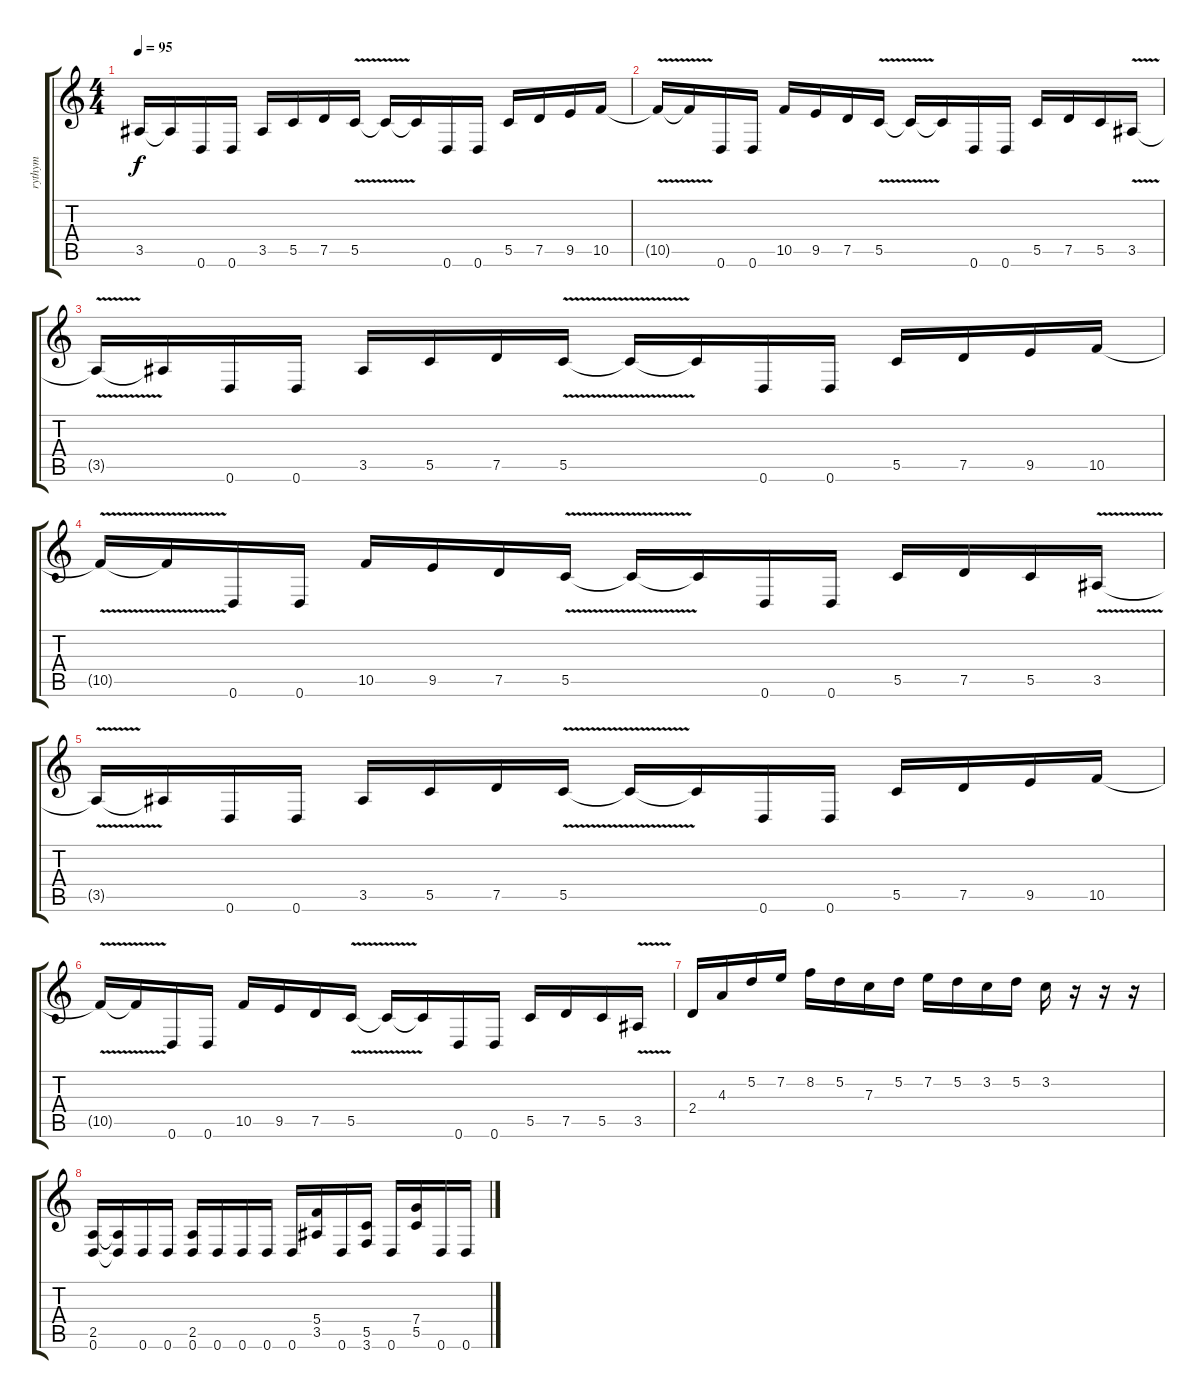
\track ("rythym" "rythym") {instrument distortionguitar}
\staff {score tabs}
\tuning (D4 A3 F3 C3 G2 D2) {hide}
\ts (4 4)
\tempo 95
\clef g2
\ks c
3.5{t}.16{dy f} 3.5{t}.16 0.6.16 0.6.16 3.5.16 5.5.16 7.5.16 5.5{v}.16 5.5{t}.16 5.5{t}.16 0.6.16 0.6.16 5.5.16 7.5.16 9.5.16 10.5.16 |
10.5{v t}.16 10.5{t}.16 0.6.16 0.6.16 10.5.16 9.5.16 7.5.16 5.5{v}.16 5.5{t}.16 5.5{t}.16 0.6.16 0.6.16 5.5.16 7.5.16 5.5.16 3.5{v}.16 |
3.5{t}.16 3.5{t}.16 0.6.16 0.6.16 3.5.16 5.5.16 7.5.16 5.5{v}.16 5.5{t}.16 5.5{t}.16 0.6.16 0.6.16 5.5.16 7.5.16 9.5.16 10.5.16 |
10.5{v t}.16 10.5{t}.16 0.6.16 0.6.16 10.5.16 9.5.16 7.5.16 5.5{v}.16 5.5{t}.16 5.5{t}.16 0.6.16 0.6.16 5.5.16 7.5.16 5.5.16 3.5{v}.16 |
3.5{t}.16 3.5{t}.16 0.6.16 0.6.16 3.5.16 5.5.16 7.5.16 5.5{v}.16 5.5{t}.16 5.5{t}.16 0.6.16 0.6.16 5.5.16 7.5.16 9.5.16 10.5.16 |
10.5{v t}.16 10.5{t}.16 0.6.16 0.6.16 10.5.16 9.5.16 7.5.16 5.5{v}.16 5.5{t}.16 5.5{t}.16 0.6.16 0.6.16 5.5.16 7.5.16 5.5.16 3.5{v}.16 |
2.4.16 4.3.16 5.2.16 7.2.16 8.2.16 5.2.16 7.3.16 5.2.16 7.2.16 5.2.16 3.2.16 5.2.16 3.2.16 r.16 r.16 r.16 |
(2.5 0.6).16 (2.5{t} 0.6{t}).16 0.6.16 0.6.16 (2.5 0.6).16 0.6.16 0.6.16 0.6.16 0.6.16 (5.4 3.5).16 0.6.16 (5.5 3.6).16 0.6.16 (7.4 5.5).16 0.6.16 0.6.16
